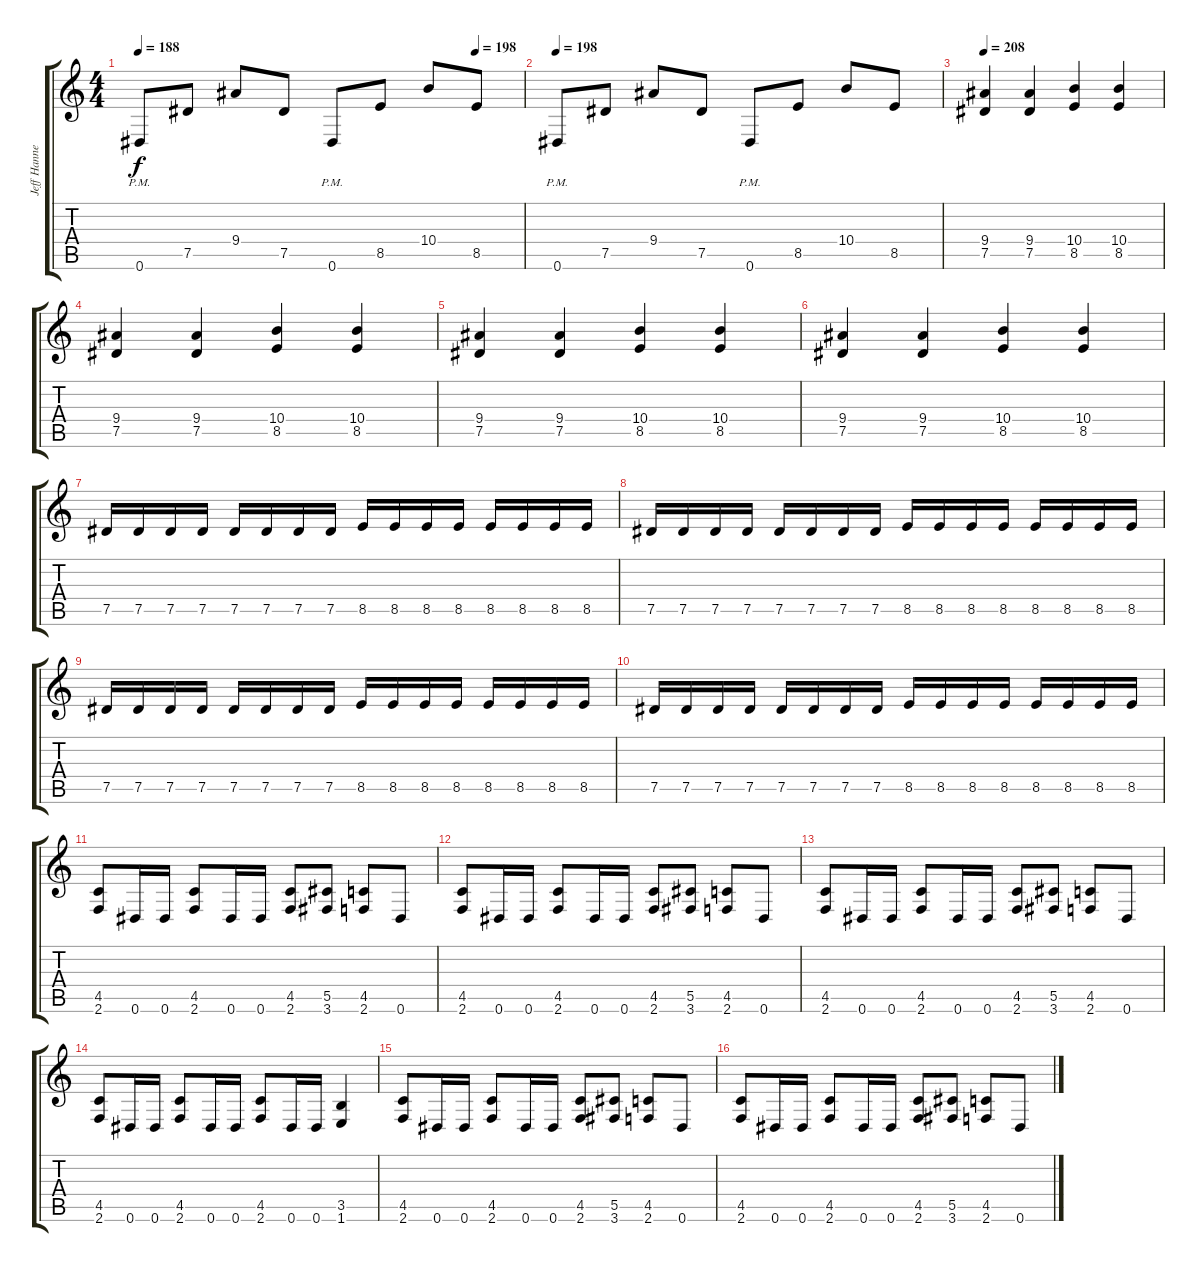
\track ("Jeff Hanneman (Lead Guitar)" "Jeff Hanne") {instrument distortionguitar}
\staff {score tabs}
\tuning (Eb4 Bb3 Gb3 Db3 Ab2 Eb2) {hide}
\ts (4 4)
\tempo 188
\tempo (198 0.875)
\clef g2
\ks c
0.6{pm}.8{dy f} 7.5.8 9.4.8 7.5.8 0.6{pm}.8 8.5.8 10.4.8 8.5.8 |
\tempo 198
0.6{pm}.8 7.5.8 9.4.8 7.5.8 0.6{pm}.8 8.5.8 10.4.8 8.5.8 |
\tempo 208
(9.4 7.5).4 (9.4 7.5).4 (10.4 8.5).4 (10.4 8.5).4 |
(9.4 7.5).4 (9.4 7.5).4 (10.4 8.5).4 (10.4 8.5).4 |
(9.4 7.5).4 (9.4 7.5).4 (10.4 8.5).4 (10.4 8.5).4 |
(9.4 7.5).4 (9.4 7.5).4 (10.4 8.5).4 (10.4 8.5).4 |
7.5.16 7.5.16 7.5.16 7.5.16 7.5.16 7.5.16 7.5.16 7.5.16 8.5.16 8.5.16 8.5.16 8.5.16 8.5.16 8.5.16 8.5.16 8.5.16 |
7.5.16 7.5.16 7.5.16 7.5.16 7.5.16 7.5.16 7.5.16 7.5.16 8.5.16 8.5.16 8.5.16 8.5.16 8.5.16 8.5.16 8.5.16 8.5.16 |
7.5.16 7.5.16 7.5.16 7.5.16 7.5.16 7.5.16 7.5.16 7.5.16 8.5.16 8.5.16 8.5.16 8.5.16 8.5.16 8.5.16 8.5.16 8.5.16 |
7.5.16 7.5.16 7.5.16 7.5.16 7.5.16 7.5.16 7.5.16 7.5.16 8.5.16 8.5.16 8.5.16 8.5.16 8.5.16 8.5.16 8.5.16 8.5.16 |
(4.5 2.6).8 0.6.16 0.6.16 (4.5 2.6).8 0.6.16 0.6.16 (4.5 2.6).8 (5.5 3.6).8 (4.5 2.6).8 0.6.8 |
(4.5 2.6).8 0.6.16 0.6.16 (4.5 2.6).8 0.6.16 0.6.16 (4.5 2.6).8 (5.5 3.6).8 (4.5 2.6).8 0.6.8 |
(4.5 2.6).8 0.6.16 0.6.16 (4.5 2.6).8 0.6.16 0.6.16 (4.5 2.6).8 (5.5 3.6).8 (4.5 2.6).8 0.6.8 |
(4.5 2.6).8 0.6.16 0.6.16 (4.5 2.6).8 0.6.16 0.6.16 (4.5 2.6).8 0.6.16 0.6.16 (3.5 1.6).4 |
(4.5 2.6).8 0.6.16 0.6.16 (4.5 2.6).8 0.6.16 0.6.16 (4.5 2.6).8 (5.5 3.6).8 (4.5 2.6).8 0.6.8 |
(4.5 2.6).8 0.6.16 0.6.16 (4.5 2.6).8 0.6.16 0.6.16 (4.5 2.6).8 (5.5 3.6).8 (4.5 2.6).8 0.6.8
